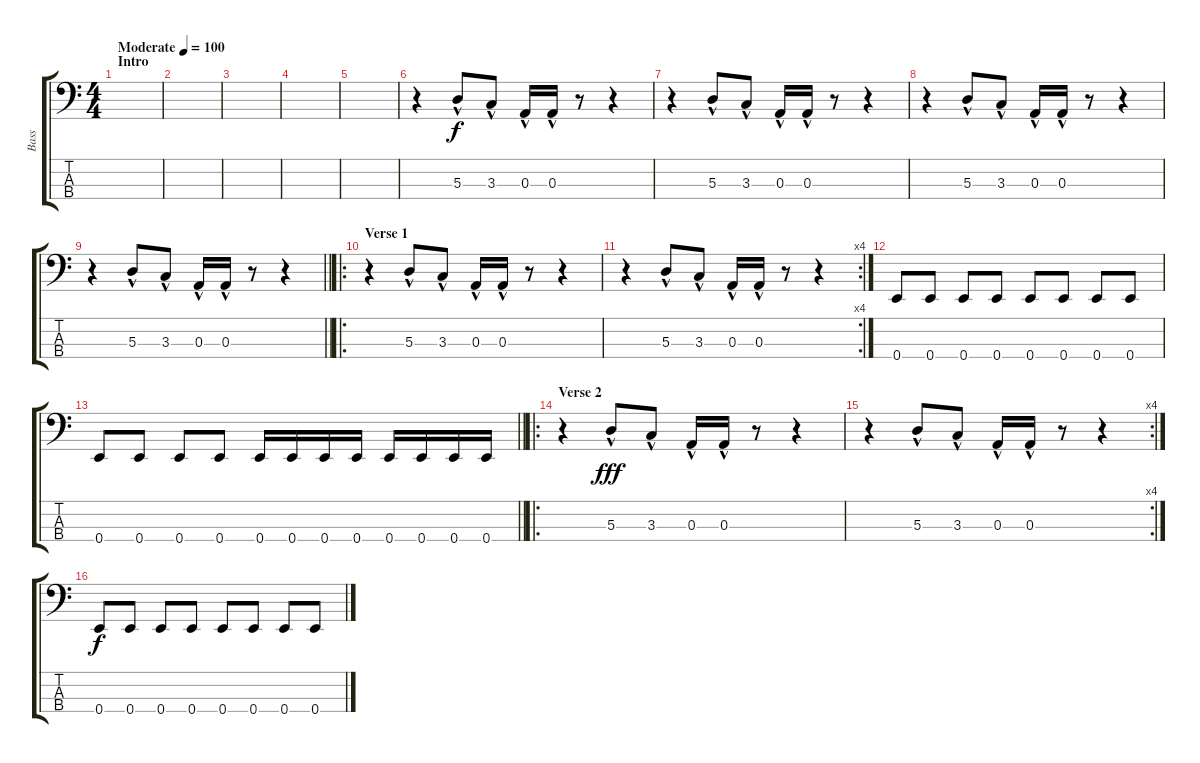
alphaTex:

\track ("Bass" "Bass") {instrument slapbass2}
\staff {score tabs}
\tuning (G2 D2 A1 E1) {hide}
\ts (4 4)
\section ("" "Intro")
\tempo (100 "Moderate")
\clef f4
\ks c
|
|
|
|
|
r.4 5.3{hac}.8 3.3{hac}.8 0.3{hac}.16 0.3{hac}.16 r.8 r.4 |
r.4 5.3{hac}.8 3.3{hac}.8 0.3{hac}.16 0.3{hac}.16 r.8 r.4 |
r.4 5.3{hac}.8 3.3{hac}.8 0.3{hac}.16 0.3{hac}.16 r.8 r.4 |
\barLineRight lightlight
r.4 5.3{hac}.8 3.3{hac}.8 0.3{hac}.16 0.3{hac}.16 r.8 r.4 |
\ro
\section ("" "Verse 1")
r.4 5.3{hac}.8 3.3{hac}.8 0.3{hac}.16 0.3{hac}.16 r.8 r.4 |
\rc 4
r.4 5.3{hac}.8 3.3{hac}.8 0.3{hac}.16 0.3{hac}.16 r.8 r.4 |
0.4.8{dy f} 0.4.8 0.4.8 0.4.8 0.4.8 0.4.8 0.4.8 0.4.8 |
\barLineRight lightlight
0.4.8 0.4.8 0.4.8 0.4.8 0.4.16 0.4.16 0.4.16 0.4.16 0.4.16 0.4.16 0.4.16 0.4.16 |
\ro
\section ("" "Verse 2")
r.4 5.3{hac}.8{dy fff} 3.3{hac}.8 0.3{hac}.16 0.3{hac}.16 r.8 r.4 |
\rc 4
r.4 5.3{hac}.8 3.3{hac}.8 0.3{hac}.16 0.3{hac}.16 r.8 r.4 |
0.4.8{dy f} 0.4.8 0.4.8 0.4.8 0.4.8 0.4.8 0.4.8 0.4.8
